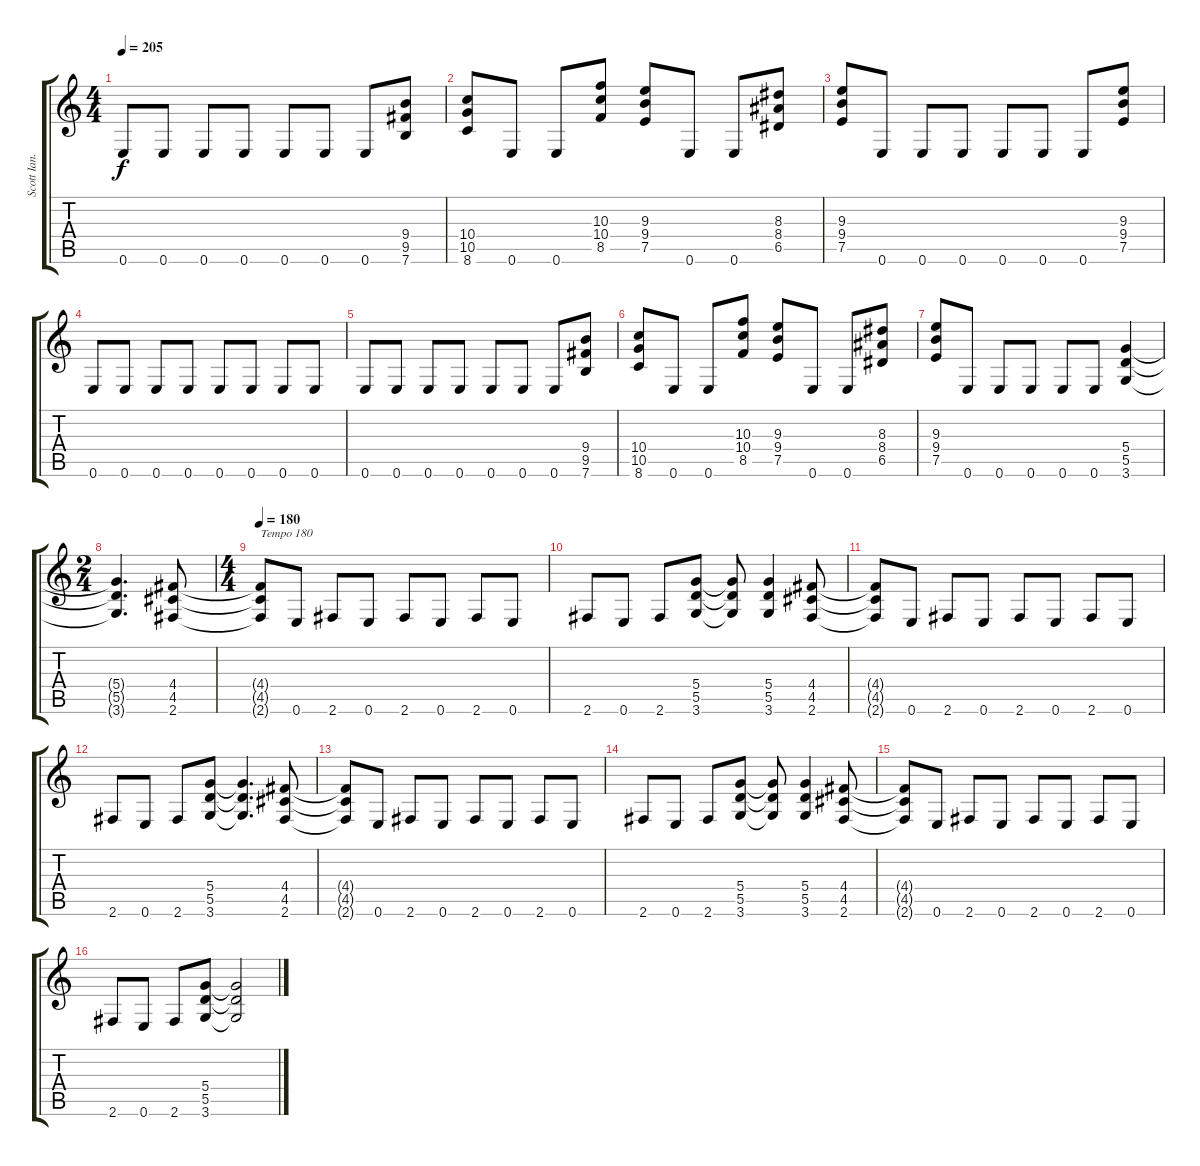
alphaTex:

\track ("Scott Ian." "Scott Ian.") {instrument distortionguitar}
\staff {score tabs}
\tuning (E4 B3 G3 D3 A2 E2) {hide}
\ts (4 4)
\tempo 205
\clef g2
\ks c
0.6.8{dy f} 0.6.8 0.6.8 0.6.8 0.6.8 0.6.8 0.6.8 (9.4 9.5 7.6).8 |
(10.4 10.5 8.6).8 0.6.8 0.6.8 (10.3 10.4 8.5).8 (9.3 9.4 7.5).8 0.6.8 0.6.8 (8.3 8.4 6.5).8 |
(9.3 9.4 7.5).8 0.6.8 0.6.8 0.6.8 0.6.8 0.6.8 0.6.8 (9.3 9.4 7.5).8 |
0.6.8 0.6.8 0.6.8 0.6.8 0.6.8 0.6.8 0.6.8 0.6.8 |
0.6.8 0.6.8 0.6.8 0.6.8 0.6.8 0.6.8 0.6.8 (9.4 9.5 7.6).8 |
(10.4 10.5 8.6).8 0.6.8 0.6.8 (10.3 10.4 8.5).8 (9.3 9.4 7.5).8 0.6.8 0.6.8 (8.3 8.4 6.5).8 |
(9.3 9.4 7.5).8 0.6.8 0.6.8 0.6.8 0.6.8 0.6.8 (5.4 5.5 3.6).4 |
\ts (2 4)
(5.4{t} 5.5{t} 3.6{t}).4{d} (4.4 4.5 2.6).8 |
\ts (4 4)
\tempo 180
(4.4{t} 4.5{t} 2.6{t}).8{txt "Tempo 180"} 0.6.8 2.6.8 0.6.8 2.6.8 0.6.8 2.6.8 0.6.8 |
2.6.8 0.6.8 2.6.8 (5.4 5.5 3.6).8 (5.4{t} 5.5{t} 3.6{t}).8 (5.4 5.5 3.6).4 (4.4 4.5 2.6).8 |
(4.4{t} 4.5{t} 2.6{t}).8 0.6.8 2.6.8 0.6.8 2.6.8 0.6.8 2.6.8 0.6.8 |
2.6.8 0.6.8 2.6.8 (5.4 5.5 3.6).8 (5.4{t} 5.5{t} 3.6{t}).4{d} (4.4 4.5 2.6).8 |
(4.4{t} 4.5{t} 2.6{t}).8 0.6.8 2.6.8 0.6.8 2.6.8 0.6.8 2.6.8 0.6.8 |
2.6.8 0.6.8 2.6.8 (5.4 5.5 3.6).8 (5.4{t} 5.5{t} 3.6{t}).8 (5.4 5.5 3.6).4 (4.4 4.5 2.6).8 |
(4.4{t} 4.5{t} 2.6{t}).8 0.6.8 2.6.8 0.6.8 2.6.8 0.6.8 2.6.8 0.6.8 |
2.6.8 0.6.8 2.6.8 (5.4 5.5 3.6).8 (5.4{t} 5.5{t} 3.6{t}).2
